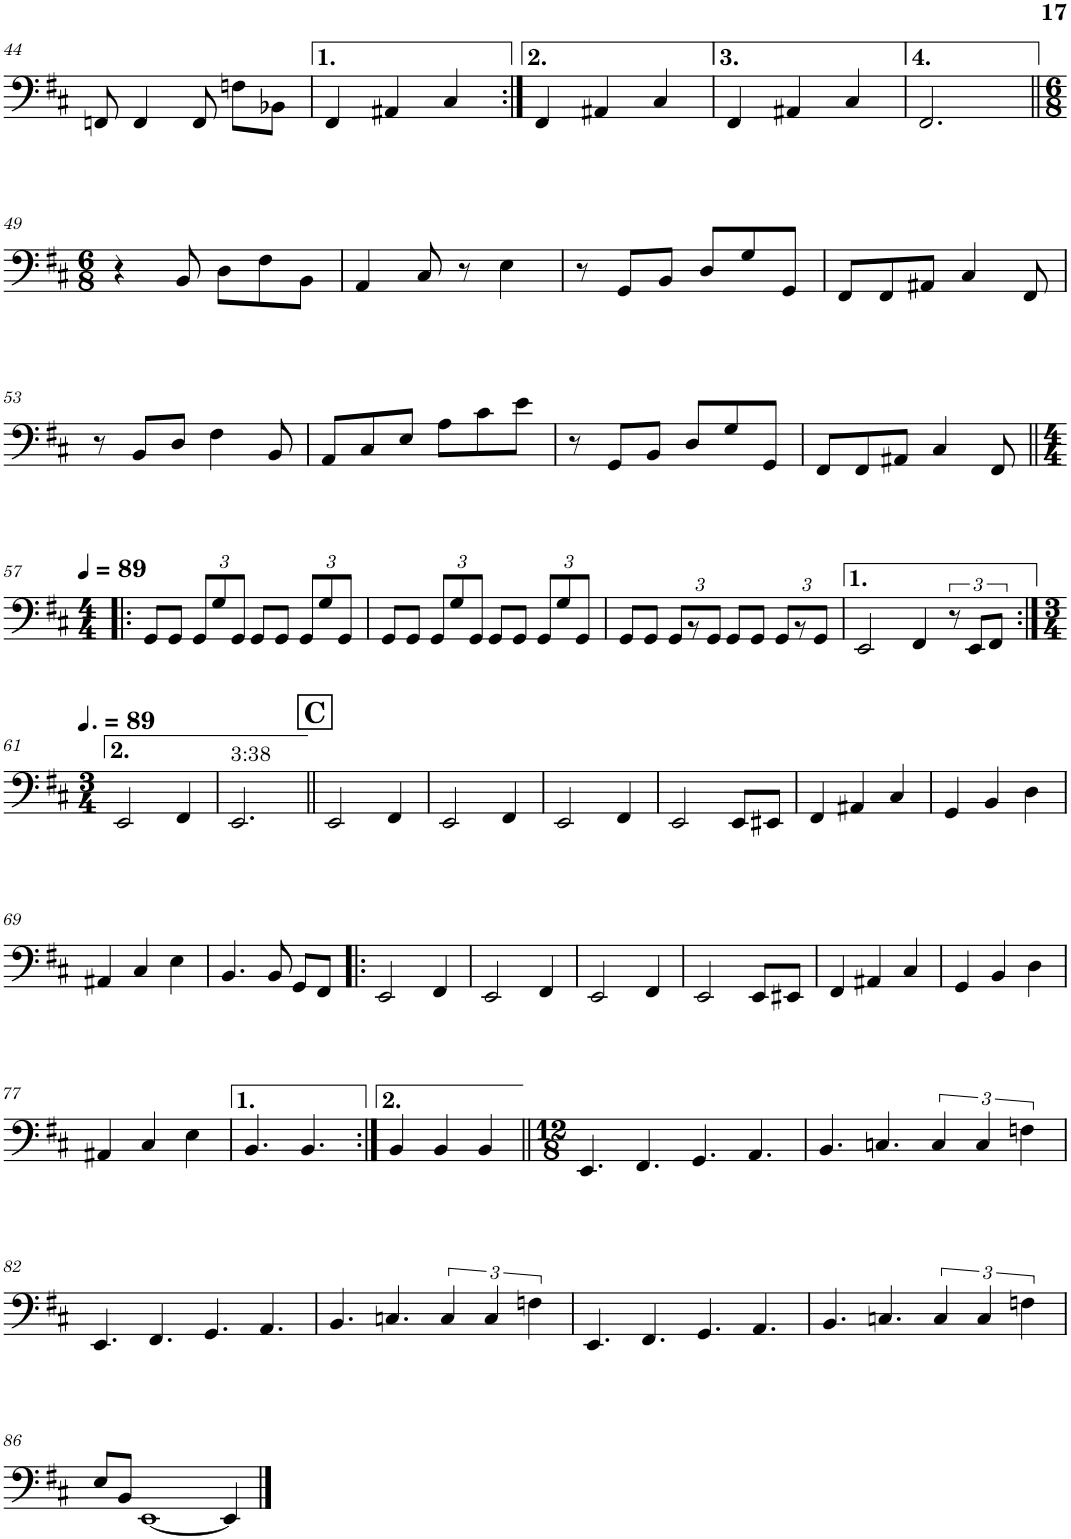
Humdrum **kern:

**kern
*part1
*staff1
*I"Acoustic Bass
*I'Bass
!!LO:PB:g=z
*clefF4
*Trd7c12
*k[f#c#]
*M3/4
=44
8FFn/
4FF/
8FF/
8Fn\L
8BB-X\J
=45
4FF#/
4AA#X/
4C#/
=46:|!
4FF#/
4AA#X/
4C#/
=47
4FF#/
4AA#X/
4C#/
=48
2.FF#/
!!LO:LB:g=z
=49||
*M6/8
4r
8BB/
8D\L
8F#\
8BB\J
=50
4AA/
8C#/
8r
4E\
=51
8r
8GG/L
8BB/J
8D/L
8G/
8GG/J
=52
8FF#/L
8FF#/
8AA#X/J
4C#/
8FF#/
!!LO:LB:g=z
=53
8r
8BB/L
8D/J
4F#\
8BB/
=54
8AA/L
8C#/
8E/J
8A\L
8c#\
8e\J
=55
8r
8GG/L
8BB/J
8D/L
8G/
8GG/J
=56
8FF#/L
8FF#/
8AA#X/J
4C#/
8FF#/
!!LO:LB:g=z
=57!|:
*M4/4
*MM89
8GG/L
8GG/J
*Xbrackettup
12GG/L
12G/
12GG/J
8GG/L
8GG/J
12GG/L
12G/
12GG/J
=58
8GG/L
8GG/J
12GG/L
12G/
12GG/J
8GG/L
8GG/J
12GG/L
12G/
12GG/J
=59
8GG/L
8GG/J
12GG/L
12r
12GG/J
8GG/L
8GG/J
12GG/L
12r
12GG/J
=60
2EE/
4FF#/
*brackettup
12r
12EE/L
12FF#/J
!!LO:LB:g=z
=61:|!
*M3/4
*MM134
2EE/
4FF#/
=62
!LO:TX:a:t=3&colon;38
2.EE/
!!LO:REH:place=s1:a:B:cj:fs=14:t=C
=63||
2EE/
4FF#/
=64
2EE/
4FF#/
=65
2EE/
4FF#/
=66
2EE/
8EE/L
8EE#X/J
=67
4FF#/
4AA#X/
4C#/
=68
4GG/
4BB/
4D\
!!LO:LB:g=z
=69
4AA#X/
4C#/
4E\
=70
4.BB/
8BB/
8GG/L
8FF#/J
=71!|:
2EE/
4FF#/
=72
2EE/
4FF#/
=73
2EE/
4FF#/
=74
2EE/
8EE/L
8EE#X/J
=75
4FF#/
4AA#X/
4C#/
=76
4GG/
4BB/
4D\
!!LO:LB:g=z
=77
4AA#X/
4C#/
4E\
=78
4.BB/
4.BB/
=79:|!
4BB/
4BB/
4BB/
=80||
*M12/8
4.EE/
4.FF#/
4.GG/
4.AA/
=81
4.BB/
4.Cn/
4C/
4C/
4Fn\
!!LO:LB:g=z
=82
4.EE/
4.FF#/
4.GG/
4.AA/
=83
4.BB/
4.Cn/
4C/
4C/
4Fn\
=84
4.EE/
4.FF#/
4.GG/
4.AA/
=85
4.BB/
4.Cn/
4C/
4C/
4Fn\
!!LO:LB:g=z
=86
8E/L
8BB/J
[1EE
4EE/]
==
*-
